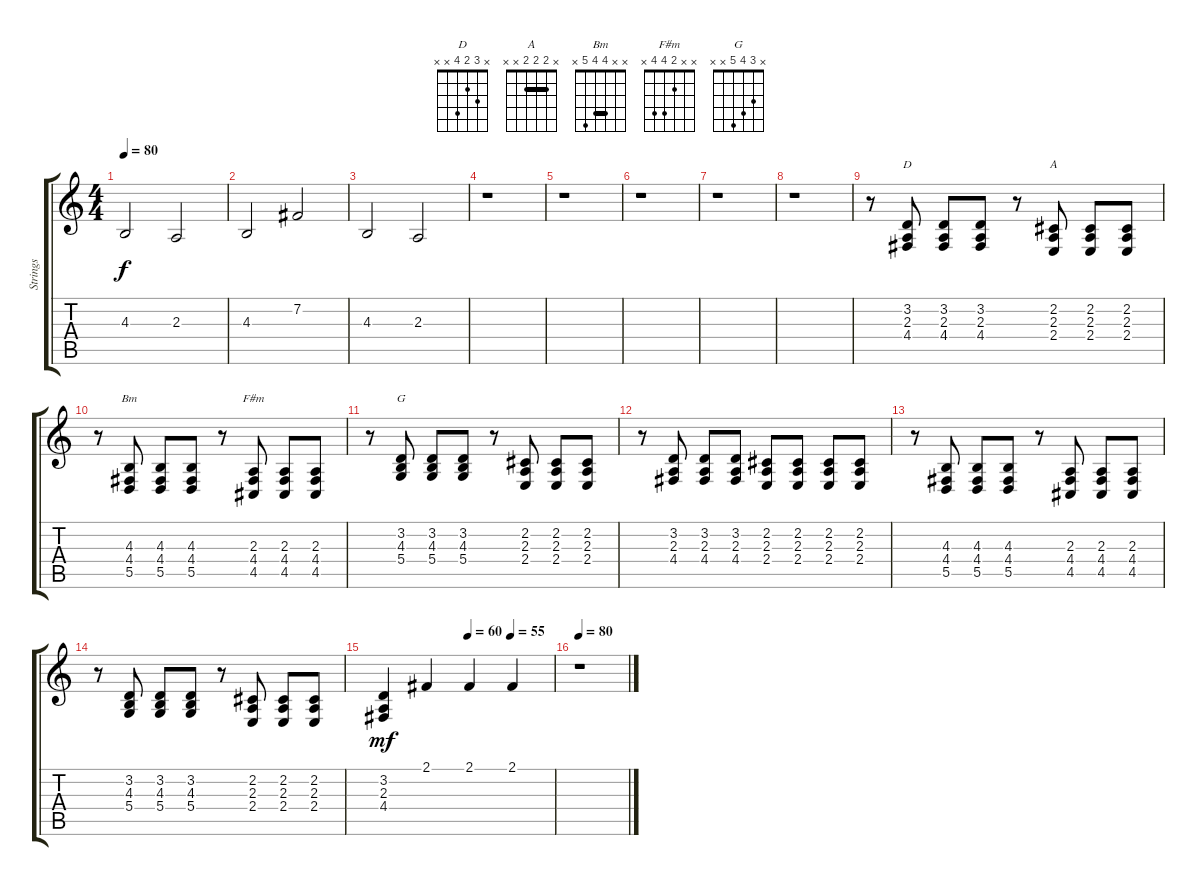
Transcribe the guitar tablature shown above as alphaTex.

\track ("Strings" "Strings") {instrument stringensemble1}
\staff {score tabs}
\tuning (E4 B3 G3 D3 A2 E2) {hide}
\chord ("D" x 3 2 4 x x)
\chord ("A" x 2 2 2 x x) {barre 2}
\chord ("Bm" x x 4 4 5 x) {barre 4}
\chord ("F#m" x x 2 4 4 x)
\chord ("G" x 3 4 5 x x)
\ts (4 4)
\tempo 80
\clef g2
\ks c
4.3.2{dy f} 2.3.2 |
4.3.2 7.2.2 |
4.3.2 2.3.2 |
r.1 |
r.1 |
r.1 |
r.1 |
r.1 |
r.8 (3.2 2.3 4.4).8{ch "D"} (3.2 2.3 4.4).8 (3.2 2.3 4.4).8 r.8 (2.2 2.3 2.4).8{ch "A"} (2.2 2.3 2.4).8 (2.2 2.3 2.4).8 |
r.8 (4.3 4.4 5.5).8{ch "Bm"} (4.3 4.4 5.5).8 (4.3 4.4 5.5).8 r.8 (2.3 4.4 4.5).8{ch "F#m"} (2.3 4.4 4.5).8 (2.3 4.4 4.5).8 |
r.8 (3.2 4.3 5.4).8{ch "G"} (3.2 4.3 5.4).8 (3.2 4.3 5.4).8 r.8 (2.2 2.3 2.4).8 (2.2 2.3 2.4).8 (2.2 2.3 2.4).8 |
r.8 (3.2 2.3 4.4).8 (3.2 2.3 4.4).8 (3.2 2.3 4.4).8 (2.2 2.3 2.4).8 (2.2 2.3 2.4).8 (2.2 2.3 2.4).8 (2.2 2.3 2.4).8 |
r.8 (4.3 4.4 5.5).8 (4.3 4.4 5.5).8 (4.3 4.4 5.5).8 r.8 (2.3 4.4 4.5).8 (2.3 4.4 4.5).8 (2.3 4.4 4.5).8 |
r.8 (3.2 4.3 5.4).8 (3.2 4.3 5.4).8 (3.2 4.3 5.4).8 r.8 (2.2 2.3 2.4).8 (2.2 2.3 2.4).8 (2.2 2.3 2.4).8 |
\tempo (60 0.5)
\tempo (55 0.75)
(3.2 2.3 4.4).4{dy mf} 2.1.4 2.1.4 2.1.4 |
\tempo 81
\tempo 80
r.1
